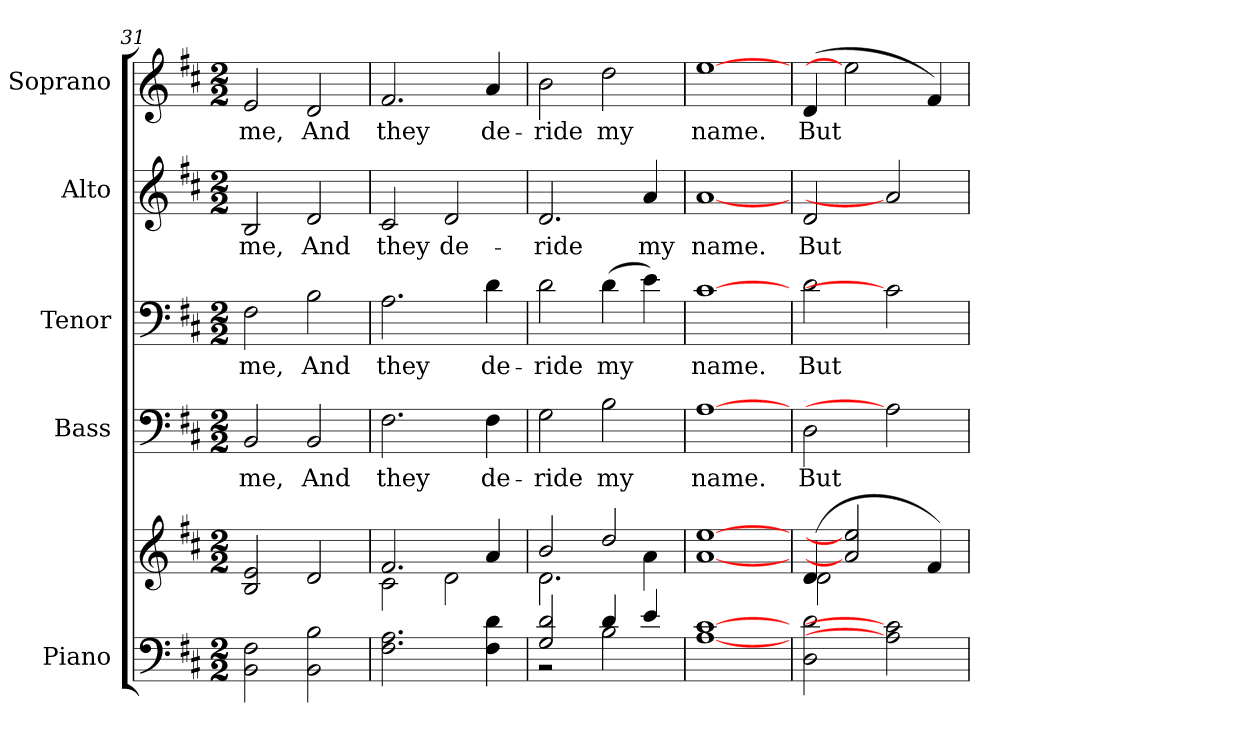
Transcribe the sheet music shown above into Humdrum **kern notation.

**kern	**kern	**kern	**text	**kern	**text	**kern	**text	**kern	**text
*part5	*part5	*part4	*part4	*part3	*part3	*part2	*part2	*part1	*part1
*staff6	*staff5	*staff4	*staff4	*staff3	*staff3	*staff2	*staff2	*staff1	*staff1
*I"Piano	*	*I"Bass	*	*I"Tenor	*	*I"Alto	*	*I"Soprano	*
*I'Pno.	*	*I'B.	*	*I'T.	*	*I'A.	*	*I'S.	*
*clefF4	*clefG2	*clefF4	*	*clefF4	*	*clefG2	*	*clefG2	*
*k[f#c#]	*k[f#c#]	*k[f#c#]	*	*k[f#c#]	*	*k[f#c#]	*	*k[f#c#]	*
*D:	*D:	*D:	*	*D:	*	*D:	*	*D:	*
*M2/2	*M2/2	*M2/2	*	*M2/2	*	*M2/2	*	*M2/2	*
=31	=31	=31	=31	=31	=31	=31	=31	=31	=31
!	!	!	!LO:LY:b:color=#000000	!	!	!	!	!	!
!	!	!	!	!	!LO:LY:b:color=#000000	!	!	!	!
!	!	!	!	!	!	!	!LO:LY:b:color=#000000	!	!
!	!	!	!	!	!	!	!	!	!LO:LY:b:color=#000000
2BBi\ 2F#i	2Bi/ 2ei	2BBi/	me,	2F#i\	me,	2Bi/	me,	2ei/	me,
!	!	!	!LO:LY:b:color=#000000	!	!	!	!	!	!
!	!	!	!	!	!LO:LY:b:color=#000000	!	!	!	!
!	!	!	!	!	!	!	!LO:LY:b:color=#000000	!	!
!	!	!	!	!	!	!	!	!	!LO:LY:b:color=#000000
2BBi\ 2Bi	2di/	2BBi/	And	2Bi\	And	2di/	And	2di/	And
!!LO:PB:g=z
=32	=32	=32	=32	=32	=32	=32	=32	=32	=32
*	*^	*	*	*	*	*	*	*	*
!	!	!	!	!LO:LY:b:color=#000000	!	!	!	!	!	!
!	!	!	!	!	!	!LO:LY:b:color=#000000	!	!	!	!
!	!	!	!	!	!	!	!	!LO:LY:b:color=#000000	!	!
!	!	!	!	!	!	!	!	!	!	!LO:LY:b:color=#000000
2.F#i\ 2.Ai	2.f#i/	2c#i\	2.F#i\	they	2.Ai\	they	2c#i/	they	2.f#i/	they
!	!	!	!	!	!	!	!	!LO:LY:b:color=#000000	!	!
.	.	2di\	.	.	.	.	2di/	de-	.	.
!	!	!	!	!LO:LY:b:color=#000000	!	!	!	!	!	!
!	!	!	!	!	!	!LO:LY:b:color=#000000	!	!	!	!
!	!	!	!	!	!	!	!	!	!	!LO:LY:b:color=#000000
4F#i\ 4di	4ai/	.	4F#i\	de-	4di\	de-	.	.	4ai/	de-
=33	=33	=33	=33	=33	=33	=33	=33	=33	=33	=33
*^	*	*	*	*	*	*	*	*	*	*
!	!	!	!	!	!LO:LY:b:color=#000000	!	!	!	!	!	!
!	!	!	!	!	!	!	!LO:LY:b:color=#000000	!	!	!	!
!	!	!	!	!	!	!	!	!	!LO:LY:b:color=#000000	!	!
!	!	!	!	!	!	!	!	!	!	!	!LO:LY:b:color=#000000
2Gi/ 2di	2r	2bi/	2.di\	2Gi\	-ride	2di\	-ride	2.di/	-ride	2bi\	-ride
!	!	!	!	!	!LO:LY:b:color=#000000	!	!	!	!	!	!
!	!	!	!	!	!	!	!LO:LY:b:color=#000000	!	!	!	!
!	!	!	!	!	!	!	!	!	!	!	!LO:LY:b:color=#000000
4di/	2Bi\	2ddi/	.	2Bi\	my	(4di\	my	.	.	2ddi\	my
!	!	!	!	!	!	!	!	!	!LO:LY:b:color=#000000	!	!
4ei/	.	.	4ai\	.	.	4ei\)	.	4ai/	my	.	.
*v	*v	*	*	*	*	*	*	*	*	*	*
*	*v	*v	*	*	*	*	*	*	*	*
=34	=34	=34	=34	=34	=34	=34	=34	=34	=34
*	*^	*	*	*	*	*	*	*	*
!	!	!	!	!LO:LY:b:color=#000000	!	!	!	!	!	!
*	*v	*v	*	*	*	*	*	*	*	*
*	*^	*	*	*	*	*	*	*	*
!	!	!	!	!	!	!LO:LY:b:color=#000000	!	!	!	!
*	*v	*v	*	*	*	*	*	*	*	*
*	*^	*	*	*	*	*	*	*	*
!	!	!	!	!	!	!	!	!LO:LY:b:color=#000000	!	!
*	*v	*v	*	*	*	*	*	*	*	*
*	*^	*	*	*	*	*	*	*	*
!	!	!	!	!	!	!	!	!	!	!LO:LY:b:color=#000000
*	*v	*v	*	*	*	*	*	*	*	*
[1Ai [1c#i	[1ai [1eei	[1Ai	name.	[1c#i	name.	[1ai	name.	[1eei	name.
=35	=35	=35	=35	=35	=35	=35	=35	=35	=35
*	*^	*	*	*	*	*	*	*	*
!	!	!	!	!LO:LY:b:color=#000000	!	!	!	!	!	!
!	!	!	!	!	!	!LO:LY:b:color=#000000	!	!	!	!
!	!	!	!	!	!	!	!	!LO:LY:b:color=#000000	!	!
!	!	!	!	!	!	!	!	!	!	!LO:LY:b:color=#000000
2Di\ 2di	(4di/	2di\	2Di\	But	2di\	But	2di/	But	(4di/	But
.	2ai] 2eei]	.	.	.	.	.	.	.	2eei]	.
2Ai] 2c#i]	.	2ryy	2Ai]	.	2c#i]	.	2ai]	.	.	.
.	4f#i/)	.	.	.	.	.	.	.	4f#i/)	.
*	*v	*v	*	*	*	*	*	*	*	*
=	=	=	=	=	=	=	=	=	=
*-	*-	*-	*-	*-	*-	*-	*-	*-	*-
